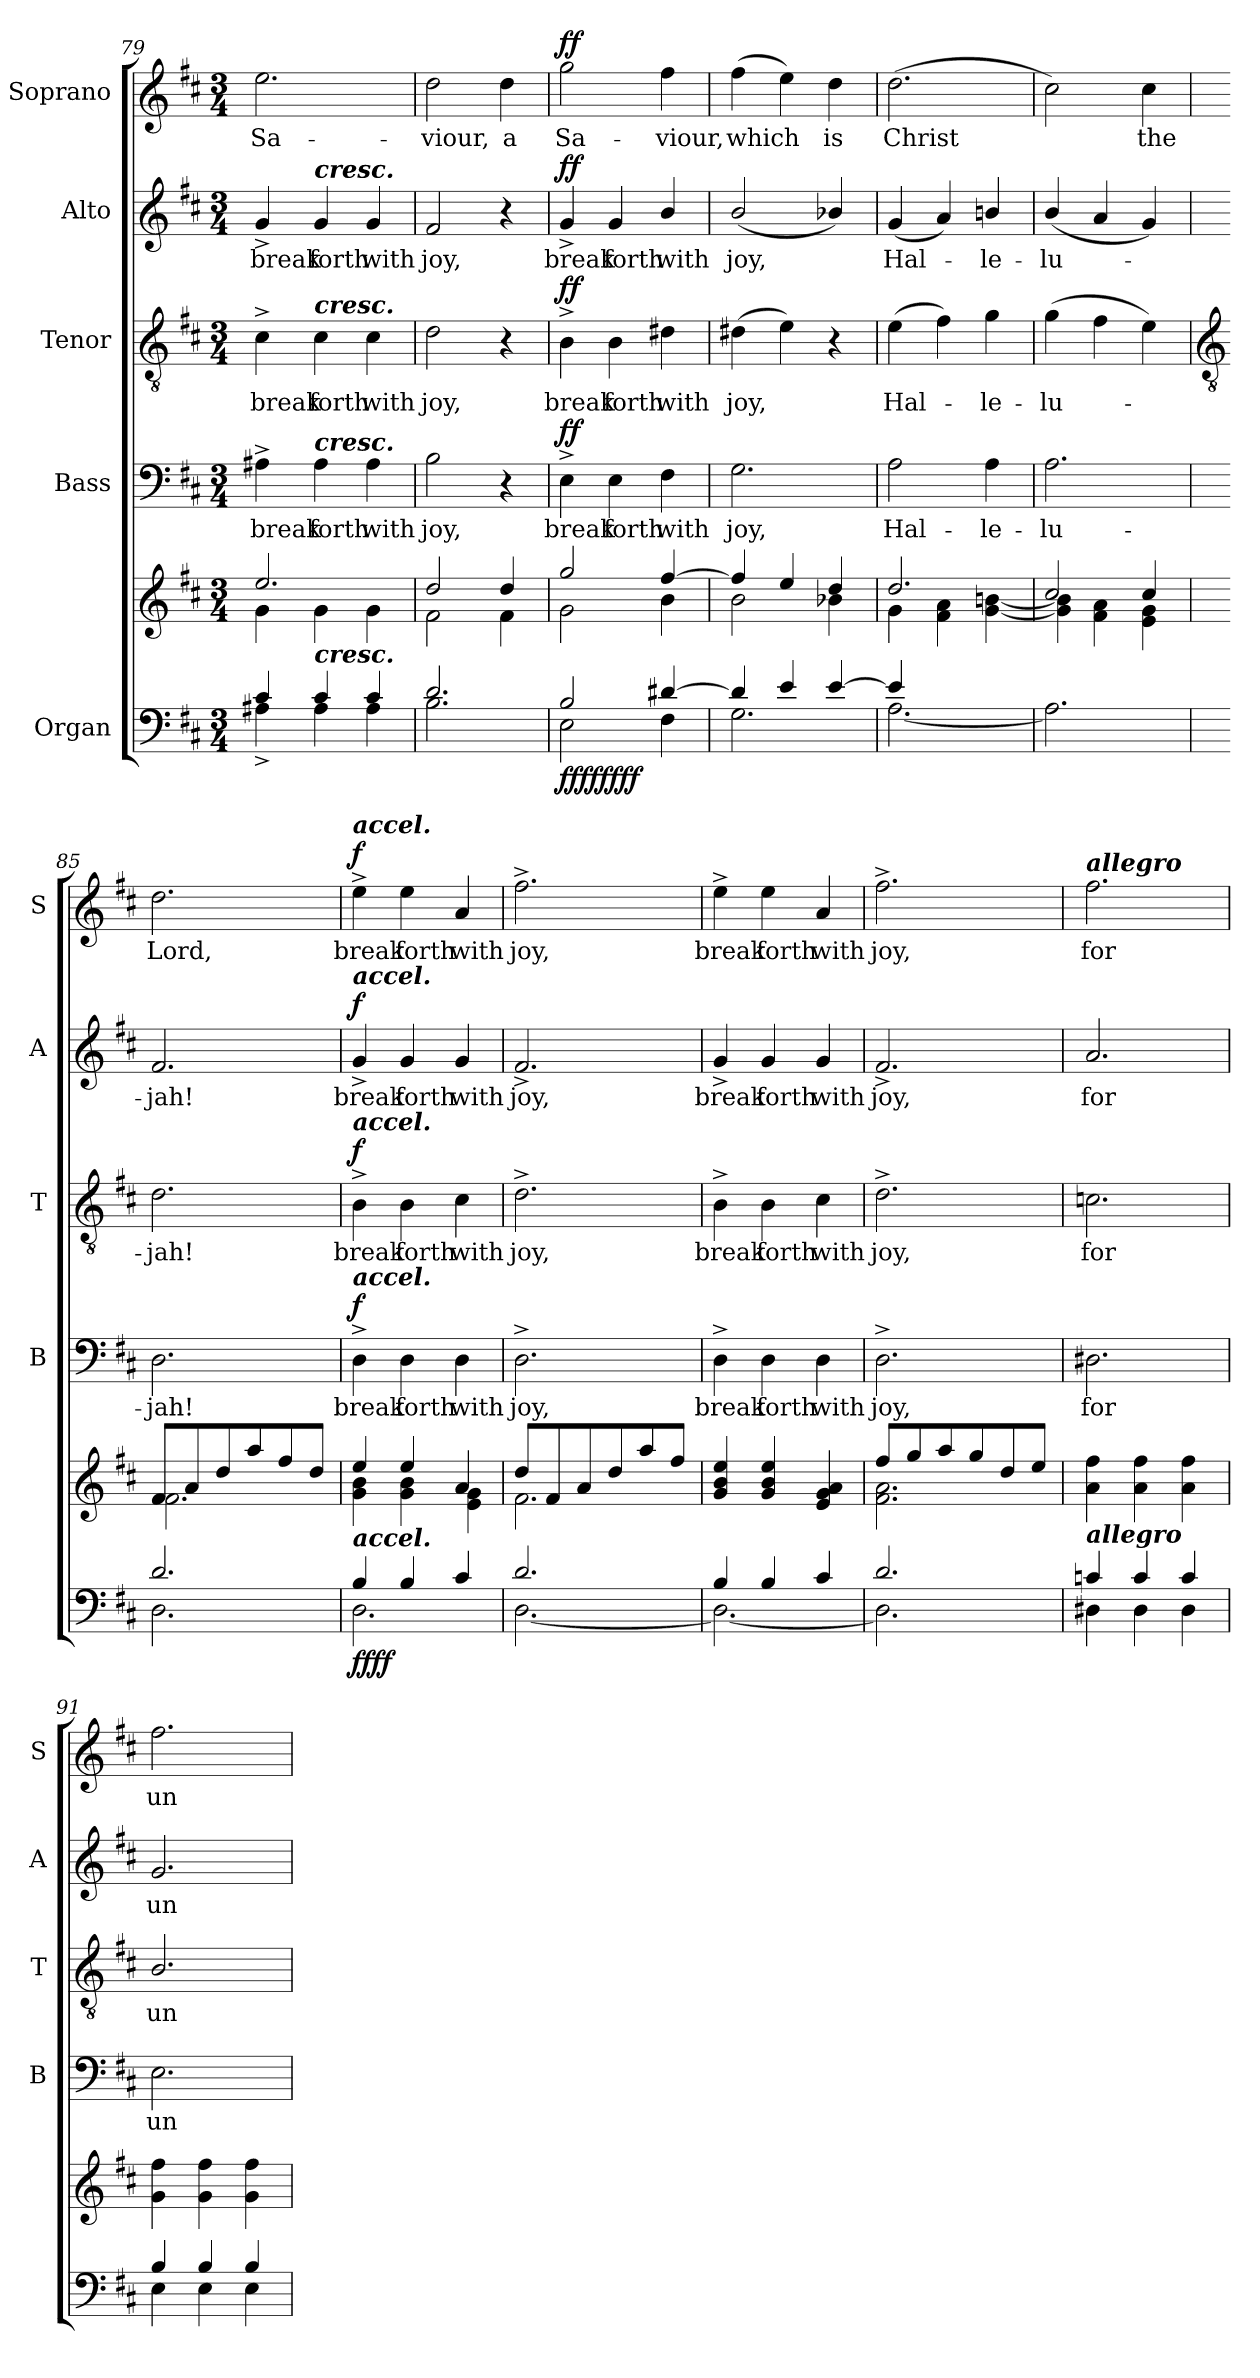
**kern	**kern	**dynam	**kern	**text	**dynam	**kern	**text	**dynam	**kern	**text	**dynam	**kern	**text	**dynam
*part5	*part5	*part5	*part4	*part4	*part4	*part3	*part3	*part3	*part2	*part2	*part2	*part1	*part1	*part1
*staff6	*staff5	*staff5/6	*staff4	*staff4	*staff4	*staff3	*staff3	*staff3	*staff2	*staff2	*staff2	*staff1	*staff1	*staff1
*I"Organ	*	*	*I"Bass	*	*	*I"Tenor	*	*	*I"Alto	*	*	*I"Soprano	*	*
*	*	*	*I'B	*	*	*I'T	*	*	*I'A	*	*	*I'S	*	*
*clefF4	*clefG2	*	*clefF4	*	*	*clefGv2	*	*	*clefG2	*	*	*clefG2	*	*
*k[f#c#]	*k[f#c#]	*	*k[f#c#]	*	*	*k[f#c#]	*	*	*k[f#c#]	*	*	*k[f#c#]	*	*
*D:	*D:	*	*D:	*	*	*D:	*	*	*D:	*	*	*D:	*	*
*M3/4	*M3/4	*	*M3/4	*	*	*M3/4	*	*	*M3/4	*	*	*M3/4	*	*
=79	=79	=79	=79	=79	=79	=79	=79	=79	=79	=79	=79	=79	=79	=79
*^	*^	*	*	*	*	*	*	*	*	*	*	*	*	*
!	!	!	!	!	!	!LO:LY:b	!	!	!LO:LY:b	!	!	!LO:LY:b	!	!	!LO:LY:b	!
4c#/	4A#X^\	2.ee/	4g\	.	4A#X^	break	.	4c#^	break	.	4g^	break	.	2.ee	Sa-	.
!	!	!	!	!	!	!	!	!	!	!	!LO:TX:a:Bi:t=cresc.	!	!	!	!	!
!	!	!	!	!	!	!	!	!LO:TX:a:Bi:t=cresc.	!	!	!	!	!	!	!	!
!	!	!	!	!	!LO:TX:a:Bi:t=cresc.	!	!	!	!	!	!	!	!	!	!	!
!LO:TX:a:Bi:t=cresc.	!	!	!	!	!	!	!	!	!	!	!	!	!	!	!	!
!	!	!	!	!	!	!LO:LY:b	!	!	!LO:LY:b	!	!	!LO:LY:b	!	!	!	!
4c#/	4A#\	.	4g\	.	4A#	forth	.	4c#	forth	.	4g	forth	.	.	.	.
!	!	!	!	!	!	!LO:LY:b	!	!	!LO:LY:b	!	!	!LO:LY:b	!	!	!	!
4c#/	4A#\	.	4g\	.	4A#	with	.	4c#	with	.	4g	with	.	.	.	.
=80	=80	=80	=80	=80	=80	=80	=80	=80	=80	=80	=80	=80	=80	=80	=80	=80
!	!	!	!	!	!	!LO:LY:b	!	!	!LO:LY:b	!	!	!LO:LY:b	!	!	!LO:LY:b	!
2.d/	2.B\	2dd/	2f#\	.	2B	joy,	.	2d	joy,	.	2f#	joy,	.	2dd	-viour,	.
!	!	!	!	!	!	!	!	!	!	!	!	!	!	!	!LO:LY:b	!
.	.	4dd/	4f#\	.	4r	.	.	4r	.	.	4r	.	.	4dd	a	.
=81	=81	=81	=81	=81	=81	=81	=81	=81	=81	=81	=81	=81	=81	=81	=81	=81
!	!	!	!	!LO:DY:b=2	!	!LO:LY:b	!	!	!LO:LY:b	!	!	!LO:LY:b	!	!	!LO:LY:b	!
!	!	!	!	!LO:DY:n=1:b=2	!	!	!	!	!	!	!	!	!	!	!	!
!	!	!	!	!LO:DY:n=2:b	!	!	!	!	!	!	!	!	!	!	!	!
!	!	!	!	!LO:DY:n=3:b	!	!	!LO:DY:b	!	!	!LO:DY:b	!	!	!LO:DY:b	!	!	!LO:DY:b
2B/	2E\	2gg/	2g\	ff ff ff ff	4E^	break	ff	4B^	break	ff	4g^	break	ff	2gg	Sa-	ff
!	!	!	!	!	!	!LO:LY:b	!	!	!LO:LY:b	!	!	!LO:LY:b	!	!	!	!
.	.	.	.	.	4E	forth	.	4B	forth	.	4g	forth	.	.	.	.
!	!	!	!	!	!	!LO:LY:b	!	!	!LO:LY:b	!	!	!LO:LY:b	!	!	!LO:LY:b	!
[4d#X/	4F#\	[4ff#/	4b\	.	4F#	with	.	4d#X\	with	.	4b/	with	.	4ff#	-viour,	.
=82	=82	=82	=82	=82	=82	=82	=82	=82	=82	=82	=82	=82	=82	=82	=82	=82
!	!	!	!	!	!	!LO:LY:b	!	!	!LO:LY:b	!	!	!LO:LY:b	!	!	!LO:LY:b	!
4d#/]	2.G\	4ff#/]	2b\	.	2.G	joy,	.	(>4d#X\	joy,	.	(<2b/	joy,	.	(>4ff#	which	.
4e/	.	4ee/	.	.	.	.	.	4e\)	.	.	.	.	.	4ee)	.	.
!	!	!	!	!	!	!	!	!	!	!	!	!	!	!	!LO:LY:b	!
[4e/	.	4dd/	4b-X\	.	.	.	.	4r	.	.	4b-X/)	.	.	4dd	is	.
=83	=83	=83	=83	=83	=83	=83	=83	=83	=83	=83	=83	=83	=83	=83	=83	=83
!	!	!	!	!	!	!LO:LY:b	!	!	!LO:LY:b	!	!	!LO:LY:b	!	!	!LO:LY:b	!
4e/]	[2.A\	2.dd/	4g\	.	2A	Hal-	.	(>4e	Hal-	.	(<4g	Hal-	.	(>2.dd	Christ	.
2ryy	.	.	4f#\ 4a\	.	.	.	.	4f#)	.	.	4a)	.	.	.	.	.
!	!	!	!	!	!	!LO:LY:b	!	!	!LO:LY:b	!	!	!LO:LY:b	!	!	!	!
.	.	.	[4g\ [4bn\	.	4A	-le-	.	4g\	le-	.	4bn/	le-	.	.	.	.
=84	=84	=84	=84	=84	=84	=84	=84	=84	=84	=84	=84	=84	=84	=84	=84	=84
!	!	!	!	!	!	!LO:LY:b	!	!	!LO:LY:b	!	!	!LO:LY:b	!	!	!	!
2ryy	2.A\]	2cc#/	4g\] 4b\]	.	2.A	-lu-	.	(>4g\	-lu-	.	(<4b/	-lu-	.	2cc#)	.	.
.	.	.	4f#\ 4a\	.	.	.	.	4f#	.	.	4a	.	.	.	.	.
!	!	!	!	!	!	!	!	!	!	!	!	!	!	!	!LO:LY:b	!
4ryy	.	4cc#/	4e\ 4g\	.	.	.	.	4e)	.	.	4g)	.	.	4cc#	the	.
!!LO:LB:g=z
=85	=85	=85	=85	=85	=85	=85	=85	=85	=85	=85	=85	=85	=85	=85	=85	=85
*	*	*	*	*	*	*	*	*clefGv2	*	*	*	*	*	*	*	*
!	!	!	!	!	!	!LO:LY:b	!	!	!LO:LY:b	!	!	!LO:LY:b	!	!	!LO:LY:b	!
2.d/	2.D\	8f#/L	2.f#\	.	2.D	-jah!	.	2.d	jah!	.	2.f#	jah!	.	2.dd	Lord,	.
.	.	8a/	.	.	.	.	.	.	.	.	.	.	.	.	.	.
.	.	8dd/	.	.	.	.	.	.	.	.	.	.	.	.	.	.
.	.	8aa/	.	.	.	.	.	.	.	.	.	.	.	.	.	.
.	.	8ff#/	.	.	.	.	.	.	.	.	.	.	.	.	.	.
.	.	8dd/J	.	.	.	.	.	.	.	.	.	.	.	.	.	.
=86	=86	=86	=86	=86	=86	=86	=86	=86	=86	=86	=86	=86	=86	=86	=86	=86
!	!	!	!	!	!	!	!	!	!	!	!	!	!	!LO:TX:a:Bi:t=accel.	!	!
!	!	!	!	!	!	!	!	!	!	!	!LO:TX:a:Bi:t=accel.	!	!	!	!	!
!	!	!	!	!	!	!	!	!LO:TX:a:Bi:t=accel.	!	!	!	!	!	!	!	!
!	!	!	!	!	!LO:TX:a:Bi:t=accel.	!	!	!	!	!	!	!	!	!	!	!
!	!	!LO:TX:b:Bi:t=accel.	!	!	!	!	!	!	!	!	!	!	!	!	!	!
!	!	!	!	!LO:DY:b=2	!	!LO:LY:b	!	!	!LO:LY:b	!	!	!LO:LY:b	!	!	!LO:LY:b	!
!	!	!	!	!LO:DY:n=1:b=2	!	!	!	!	!	!	!	!	!	!	!	!
!	!	!	!	!LO:DY:n=2:b	!	!	!	!	!	!	!	!	!	!	!	!
!	!	!	!	!LO:DY:n=3:b	!	!	!LO:DY:b	!	!	!LO:DY:b	!	!	!LO:DY:b	!	!	!LO:DY:b
4B/	2.D\	4ee/	4g\ 4b\	f f f f	4D^	break	f	4B^	break	f	4g^	break	f	4ee^	break	f
!	!	!	!	!	!	!LO:LY:b	!	!	!LO:LY:b	!	!	!LO:LY:b	!	!	!LO:LY:b	!
4B/	.	4ee/	4g\ 4b\	.	4D	forth	.	4B	forth	.	4g	forth	.	4ee	forth	.
!	!	!	!	!	!	!LO:LY:b	!	!	!LO:LY:b	!	!	!LO:LY:b	!	!	!LO:LY:b	!
4c#/	.	4a/	4e\ 4g\	.	4D	with	.	4c#	with	.	4g	with	.	4a	with	.
=87	=87	=87	=87	=87	=87	=87	=87	=87	=87	=87	=87	=87	=87	=87	=87	=87
!	!	!	!	!	!	!LO:LY:b	!	!	!LO:LY:b	!	!	!LO:LY:b	!	!	!LO:LY:b	!
2.d/	[2.D\	8dd/L	2.f#\	.	2.D^	joy,	.	2.d^	joy,	.	2.f#^	joy,	.	2.ff#^	joy,	.
.	.	8f#/	.	.	.	.	.	.	.	.	.	.	.	.	.	.
.	.	8a/	.	.	.	.	.	.	.	.	.	.	.	.	.	.
.	.	8dd/	.	.	.	.	.	.	.	.	.	.	.	.	.	.
.	.	8aa/	.	.	.	.	.	.	.	.	.	.	.	.	.	.
.	.	8ff#/J	.	.	.	.	.	.	.	.	.	.	.	.	.	.
=88	=88	=88	=88	=88	=88	=88	=88	=88	=88	=88	=88	=88	=88	=88	=88	=88
!	!	!	!	!	!	!LO:LY:b	!	!	!LO:LY:b	!	!	!LO:LY:b	!	!	!LO:LY:b	!
4B/	2.D\_	4g/ 4b/ 4ee/	2.ryy	.	4D^	break	.	4B^	break	.	4g^	break	.	4ee^	break	.
!	!	!	!	!	!	!LO:LY:b	!	!	!LO:LY:b	!	!	!LO:LY:b	!	!	!LO:LY:b	!
4B/	.	4g/ 4b/ 4ee/	.	.	4D	forth	.	4B	forth	.	4g	forth	.	4ee	forth	.
!	!	!	!	!	!	!LO:LY:b	!	!	!LO:LY:b	!	!	!LO:LY:b	!	!	!LO:LY:b	!
4c#/	.	4e/ 4g/ 4a/	.	.	4D	with	.	4c#	with	.	4g	with	.	4a	with	.
=89	=89	=89	=89	=89	=89	=89	=89	=89	=89	=89	=89	=89	=89	=89	=89	=89
!	!	!	!	!	!	!LO:LY:b	!	!	!LO:LY:b	!	!	!LO:LY:b	!	!	!LO:LY:b	!
2.d/	2.D\]	8ff#/L	2.f#\ 2.a\	.	2.D^	joy,	.	2.d^	joy,	.	2.f#^	joy,	.	2.ff#^	joy,	.
.	.	8gg/	.	.	.	.	.	.	.	.	.	.	.	.	.	.
.	.	8aa/	.	.	.	.	.	.	.	.	.	.	.	.	.	.
.	.	8gg/	.	.	.	.	.	.	.	.	.	.	.	.	.	.
.	.	8dd/	.	.	.	.	.	.	.	.	.	.	.	.	.	.
.	.	8ee/J	.	.	.	.	.	.	.	.	.	.	.	.	.	.
=90	=90	=90	=90	=90	=90	=90	=90	=90	=90	=90	=90	=90	=90	=90	=90	=90
!	!	!	!	!	!	!	!	!	!	!	!	!	!	!LO:TX:a:Bi:t=allegro	!	!
!LO:TX:a:Bi:t=allegro	!	!	!	!	!	!	!	!	!	!	!	!	!	!	!	!
!	!	!LO:N:vis=1	!	!	!	!LO:LY:b	!	!	!LO:LY:b	!	!	!LO:LY:b	!	!	!LO:LY:b	!
4cn/	4D#X\	2.ryy	4a\ 4ff#\	.	2.D#X	for	.	2.cn	for	.	2.a	for	.	2.ff#	for	.
4c/	4D#\	.	4a\ 4ff#\	.	.	.	.	.	.	.	.	.	.	.	.	.
4c/	4D#\	.	4a\ 4ff#\	.	.	.	.	.	.	.	.	.	.	.	.	.
=91	=91	=91	=91	=91	=91	=91	=91	=91	=91	=91	=91	=91	=91	=91	=91	=91
!	!	!LO:N:vis=1	!	!	!	!LO:LY:b	!	!	!LO:LY:b	!	!	!LO:LY:b	!	!	!LO:LY:b	!
4B/	4E\	2.ryy	4g\ 4ff#\	.	2.E	un-	.	2.B/	un-	.	2.g	un-	.	2.ff#	un-	.
4B/	4E\	.	4g\ 4ff#\	.	.	.	.	.	.	.	.	.	.	.	.	.
4B/	4E\	.	4g\ 4ff#\	.	.	.	.	.	.	.	.	.	.	.	.	.
*v	*v	*	*	*	*	*	*	*	*	*	*	*	*	*	*	*
*	*v	*v	*	*	*	*	*	*	*	*	*	*	*	*	*
=	=	=	=	=	=	=	=	=	=	=	=	=	=	=
*-	*-	*-	*-	*-	*-	*-	*-	*-	*-	*-	*-	*-	*-	*-
